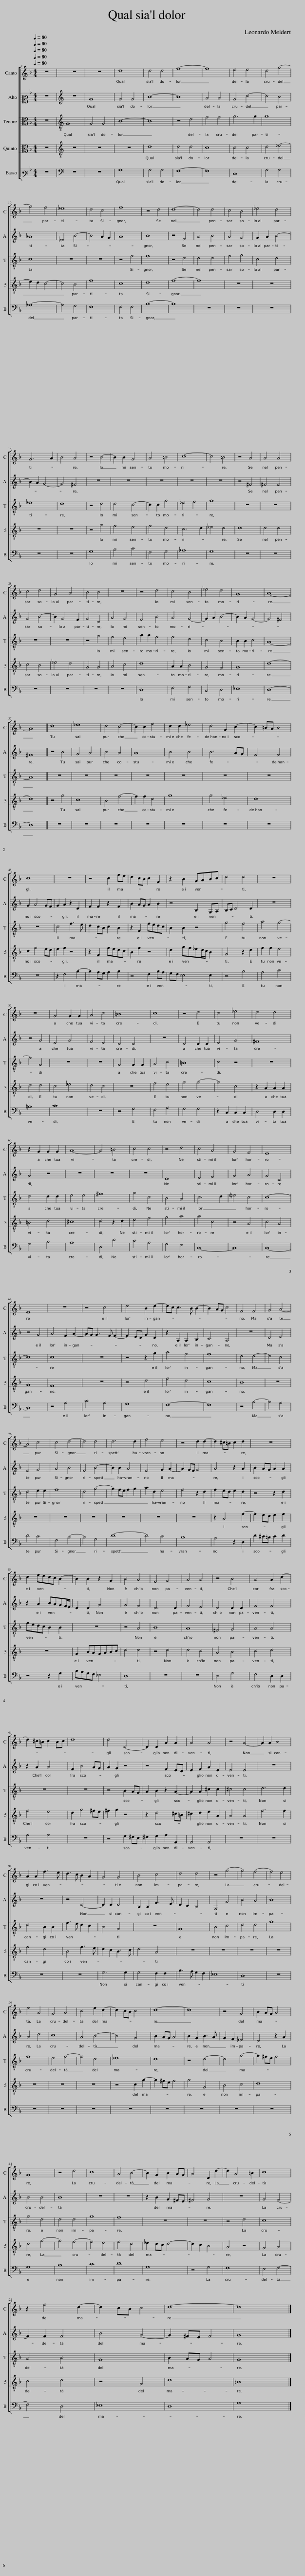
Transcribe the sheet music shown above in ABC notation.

X:1
%%score [ 1 2 [ 3 4 ] 5 ]
L:1/8
Q:1/4=80
M:4/4
I:linebreak $
K:F
V:1 treble
V:2 alto2
V:3 alto
V:4 alto
V:5 bass3
V:1
 z8 | z8 | z8 | d8 | d4 d4 | %5
 f8- | f8 | e4 e4 | d4 g4- |$ g4 f4 | %10
 _e8 | d4 c4 | f8 | z4 d4 | d8- | %15
 d4 d4 | c4 B4 | _e4 d4 |$ G6 A2 | B4 A4 | %20
 z4 B4- | B2 B2 G4 | A4 =B4 | c8- | c4 =B4 | %25
 z4 A4 | A4 A4 |$ c4 d4 | G4 A4 | B4 B4 | %30
 z8 | z4 d4 | c4 B4 | _e4 d4 | G8 | %35
 A8- |$ A8 || d8 | _e8 | d4 c4- | %40
 c2 c2 f4 | d2 d2 _e4 | d4 G2 c2- | c2 =BA B4 |$ c8 | %45
 z8 | z4 c2 fe | d2 cB c2 F2 | z2 B2 GABc | d4 d4 | %50
 z8 |$ z8 | G4 G2 G2 | A4 c4 | =B8 | %55
 c8 | z4 d4 | c4 _e4 | d4 d4 |$ z2 G2 G2 G2 | %60
 A8- | A4 =B4 | c4 c4 | z4 d4 | c4 A4 | %65
 G4 F4 | E8 |$ E8 | z8 | z4 c4 | %70
 d4 B2 d2- | dc c3 B B2- | B2 AG c4 | F4 F4 | G4 A4- |$ %75
 A4 c4 | c4 d4- | d4 d4 | d6 d2 | f4 e4 | %80
 z4 d2 d2- | d2 ^c=B c2 d2 | z8 |$ d2 fedc B2- | B2 B2 z2 G2 | %85
 B4 A4 | F4 G4 | A4 A4 | z4 B4 | A4 A2 d2- |$ %90
 d2 ^c=B c2 Bc | d8 | d4 D4- | D2 D2 A2 A2 | A4 A4 | %95
 z4 A4- | A2 A2 B4 |$ A2 A2 f3 e | d3 c B2 A2 | G4 G4 | %100
 B4 c4 | d4 d4 | z4 g4- | g4 f4- | f4 e4 |$ %105
 f4 A4 | G4 A4 | c4 f2 d2- | d2 cB c4 | d8- | %110
 d8 | z4 G4 | B2 AG A4 |$ G8 | z4 d4 | %115
 c8 | A4 B4- | B2 G2 B2 AG | A4 D2 d2- | d2 A4 =B2 | %120
 c8 |$ z2 f4 d2- | d2 cB c4 | d8- | d8 |] %125
V:2
 z8 | z8 | G8 | G4 G4 | B8- | %5
 B8 | A4 A4 | G4 c4- | c4 B4 |$ _A8 | %10
 _E4 B4- | B4 A2 G2 | A8 | B8 | z4 F4 | %15
 A4 B4 | A4 G4 | G2 A2 B4- |$ B2 A2 G4- | G4 ^F4 | %20
 z8 | z8 | z8 | z8 | z8 | %25
 z4 ^F4 | ^F4 F4 |$ G4 B4- | B2 G4 F2 | G4 D4 | %30
 A4 G4 | F4 B4 | A4 G4- | G2 A2 B4- | B2 A2 G4- | %35
 G4 ^F4 |$ ^F8 || z4 B4 | G4 A4 | B4 A4 | %40
 A8 | B4 B4 | B6 AG | F4 F4 |$ G2 A4 GF | %45
 G2 A2 z2 D2 | F2 F2 z2 F2 | B2 AG A2 B2 | z4 B,2 G,A, | B,C D4 D2 | %50
 z8 |$ z4 G4 | E4 G4 | F4 E4 | D4 D4 | %55
 z8 | D4 D2 D2 | E4 G4 | ^F8 |$ G4 z4 | %60
 z8 | z8 | z8 | D8 | E4 F4 | %65
 G4 A4 | G4 C4 |$ z4 G4 | A4 F2 A2- | AG G3 F F2- | %70
 F2 ED G2 D2 | z2 A,2 A,2 B,2 | C4 A,4 | z8 | D4 E4 |$ %75
 F4 G4 | A4 B4 | F4 B4- | B2 B2 A4 | F4 G2 A2- | %80
 A2 GF G4 | A4 z2 A2 | B2 AG A2 A2 |$ z2 A2 BAGF/E/ | D2 D2 G4 | %85
 G4 F4 | D6 D2 | F4 E4 | D4 D2 D2 | F4 F4 |$ %90
 z2 A2 A4 | F2 B4 AG | A2 G2 z4 | z4 F2 ED | E2 F2 A2 E2 | %95
 E4 E4 | z8 |$ z8 | z4 D4- | D2 D2 D4 | %100
 B,2 B,2 F3 E | D2 C2 B,4 | G,4 G4 | B4 A4 | B8 |$ %105
 A4 d4 | c8 | A4 B4- | B4 G4 | B2 AG A4 | %110
 B2 G2 B3 A | G2 F2 _E4 | D4 z2 A2 |$ B4 B4 | B8 | %115
 z8 | z8 | z2 B2 G2 ^FE | ^F4 G4 | z8 | %120
 G4 F4- |$ F2 F2 F4 | B4 G4- | G2 ^FE F4 | G8 |] %125
V:3
 z8 | G,8 | G,4 G,4 | B,8- | B,8 | %5
 z4 D4 | F4 F4 | G6 G2 | G8 |$ C8 | %10
 z8 | z8 | z4 F4 | F8 | z4 D4 | %15
 D4 D4 | F4 G4 | C4 D4 |$ _E8 | D8 | %20
 z4 D4 | D4 C4- | C2 C2 G4 | _E4 F4 | G8 | %25
 z8 | z8 |$ z8 | z8 | z4 G4 | %30
 F4 E4 | A2 A2 F4 | F4 D4 | C4 B,4 | B,2 B,2 C4 | %35
 A,8- |$ A,8 || z8 | z8 | z8 | %40
 z8 | z8 | z8 | z8 |$ z8 | %45
 C4 F3 E | D2 CB, C2 B,2 | z2 F,2 FEDC | B,2 B,2 z4 | G4 F4 | %50
 A4 G4- |$ G4 G,4 | z8 | z8 | G,4 G,2 G,2 | %55
 A,4 C4 | =B,8 | C4 z4 | z8 |$ D4 D2 D2 | %60
 E4 E4 | ^F8 | G4 C4 | B,4 A,4 | C6 D2 | %65
 !courtesy!=E4 C4 | C8- |$ C8 | C8 | z8 | %70
 z4 z2 G2 | A4 F4 | F8 | D4 D4- | D4 C4 |$ %75
 D4 E2 E2 | F8 | D4 G4- | G2 FE F2 G2 | A2 D2 E4 | %80
 F4 z2 D2 | F2 ED E2 D2 | z4 z2 D2 |$ FEDC B,2 B,2 | z8 | %85
 z4 A,4 | B,8 | A,8 | ^F,4 G,4 | A,4 A,4 |$ %90
 z8 | z8 | z4 B,2 A,G, | A,2 B,2 z2 A,2- | A,2 A,2 ^C2 C2 | %95
 ^C4 C4 | D6 D2 |$ D4 B,2 B,2 | F3 E D2 C2 | B,4 G,4 | %100
 z8 | G,8 | B,4 C4 | D4 D4 | G8 |$ %105
 F8 | E4 F4- | F4 D4 | _E8 | D8 | %110
 z4 D4- | D4 G4- | G2 ^FE F4 |$ G4 D4 | D4 D4 | %115
 G8 | F8 | z8 | z8 | z4 D4 | %120
 C8 |$ A,4 B,4 | G,8 | B,2 A,G, A,4 | G,8 |] %125
V:4
 z8 | z8 | z8 | z8 | D8 | %5
 D4 D4 | C8 | C4 C4 | D4 _E4- |$ E2 D2 C4- | %10
 C4 B,4 | F8 | C8 | D8 | F8- | %15
 F8 | z8 | z8 |$ z8 | z8 | %20
 z4 G4 | F4 E4 | F4 D4 | C6 D2 | _E4 D4 | %25
 D8 | D4 D4 |$ C4 B,4 | _E4 D4 | G,4 G,4 | %30
 A,4 C4 | D8 | A,2 A,2 B,4 | G,4 F,4 | G,8 | %35
 D8- |$ D8 || z4 G4 | C8 | B,4 F4- | %40
 F2 F2 D4 | G8 | G4 _E4 | D8 |$ C2 F4 ED | %45
 E2 F2 z4 | z2 F,2 FEDC | B,2 F2 z4 | D2 GF_ED/C/ B,2 | G,4 z2 D2 | %50
 F2 F2 E4 |$ D4 D4 | C4 _E4 | D4 C4 | z8 | %55
 F4 E4 | G4 G4- | G4 C4 | z2 A,2 A,2 A,2 |$ =B,4 D4 | %60
 ^C8 | D4 z2 D2 | E4 F4 | G4 A4 | A4 C4 | %65
 z4 A,4 | C4 A,4 |$ G,8 | F,8 | z8 | %70
 z4 D4 | F4 D4 | C8 | B,8 | z8 |$ %75
 z8 | z8 | z8 | z8 | z8 | %80
 z8 | z2 A,4 F2- | F2 ED E2 F2 |$ z8 | G,2 B,A,G,A,B,C | %85
 D4 D4 | z4 D4 | D4 C4 | A,4 B,4 | C4 D4 |$ %90
 F4 E4 | D2 G4 ^FE | ^F2 G2 z4 | z2 D4 ^C=B, | ^C2 D2 E2 A,2 | %95
 A,4 A,4 | F6 F2 |$ F4 D4 | B,4 F3 E | D2 C2 B,3 C | %100
 D4 A,4 | z8 | z8 | z8 | z8 |$ %105
 z8 | z8 | z8 | z4 C2 G2- | G2 ^FE F4 | %110
 G4 G,4 | B,4 C4 | D8 |$ D4 G4- | G4 F4- | %115
 F4 E4 | F4 D4 | _E2 DC D4- | D2 C2 B,4 | A,4 z4 | %120
 G,4 A,4 |$ C4 D4 | z4 G,4 | D8 | =B,8 |] %125
V:5
 z8 | z8 | z8 | G,8 | G,4 G,4 | %5
 F,8- | F,8 | C,8 | G,4 G,4 |$ _A,8- | %10
 A,4 G,4 | F,8 | F,4 F,4 | B,8- | B,8 | %15
 z8 | z8 | z8 |$ z8 | z8 | %20
 G,8 | B,4 C4 | F,4 G,4 | _A,8 | G,8 | %25
 z8 | z8 |$ z8 | z8 | z8 | %30
 z8 | D,8 | F,4 G,4 | C,4 D,4 | _E,8 | %35
 D,8- |$ D,8 || z8 | z8 | z8 | %40
 z8 | z8 | z8 | z8 |$ z8 | %45
 z2 F,4 B,2- | B,2 A,G, A,2 B,2 | z4 F,2 B,A, | G,F, _E,4 E,2 | z4 B,4 | %50
 A,4 C4 |$ =B,8 | C8 | z8 | z4 G,4 | %55
 F,4 A,4 | G,4 G,4 | z2 C,2 C,2 C,2 | D,4 D,2 D,2 |$ G,4 B,4 | %60
 A,8 | D,4 D4 | C4 A,4 | G,4 F,4 | C,8- | %65
 C,8 | C,8- |$ C,8 | z4 A,4 | C4 A,4 | %70
 G,8 | F,8- | F,8 | z4 B,4- | B,4 A,4 |$ %75
 D4 C4 | F,4 B,4- | B,4 G,4 | D8- | D4 C4 | %80
 B,8 | A,4 z2 D,2 | D2 ^C=B, C2 D2 |$ z4 z2 G,2 | B,A,G,F, _E,4 | %85
 D,8 | z8 | z8 | D,4 G,4 | F,4 D,2 D,2 |$ %90
 A,4 A,4 | z8 | z4 G,2 ^F,E, | ^F,2 G,2 A,2 A,,2 | A,,4 A,,4 | %95
 z8 | z8 |$ z8 | z8 | G,6 G,2 | %100
 G,4 F,2 F,2 | B,3 A, G,2 F,2 | _E,8 | D,8 | z8 |$ %105
 z8 | z8 | z8 | z8 | z8 | %110
 z8 | z8 | z8 |$ G,8 | B,8 | %115
 C8 | D8 | G,8 | z4 G,4 | F,8 | %120
 E,4 F,4- |$ F,4 D,4 | _E,8 | D,8 | G,8 |] %125
